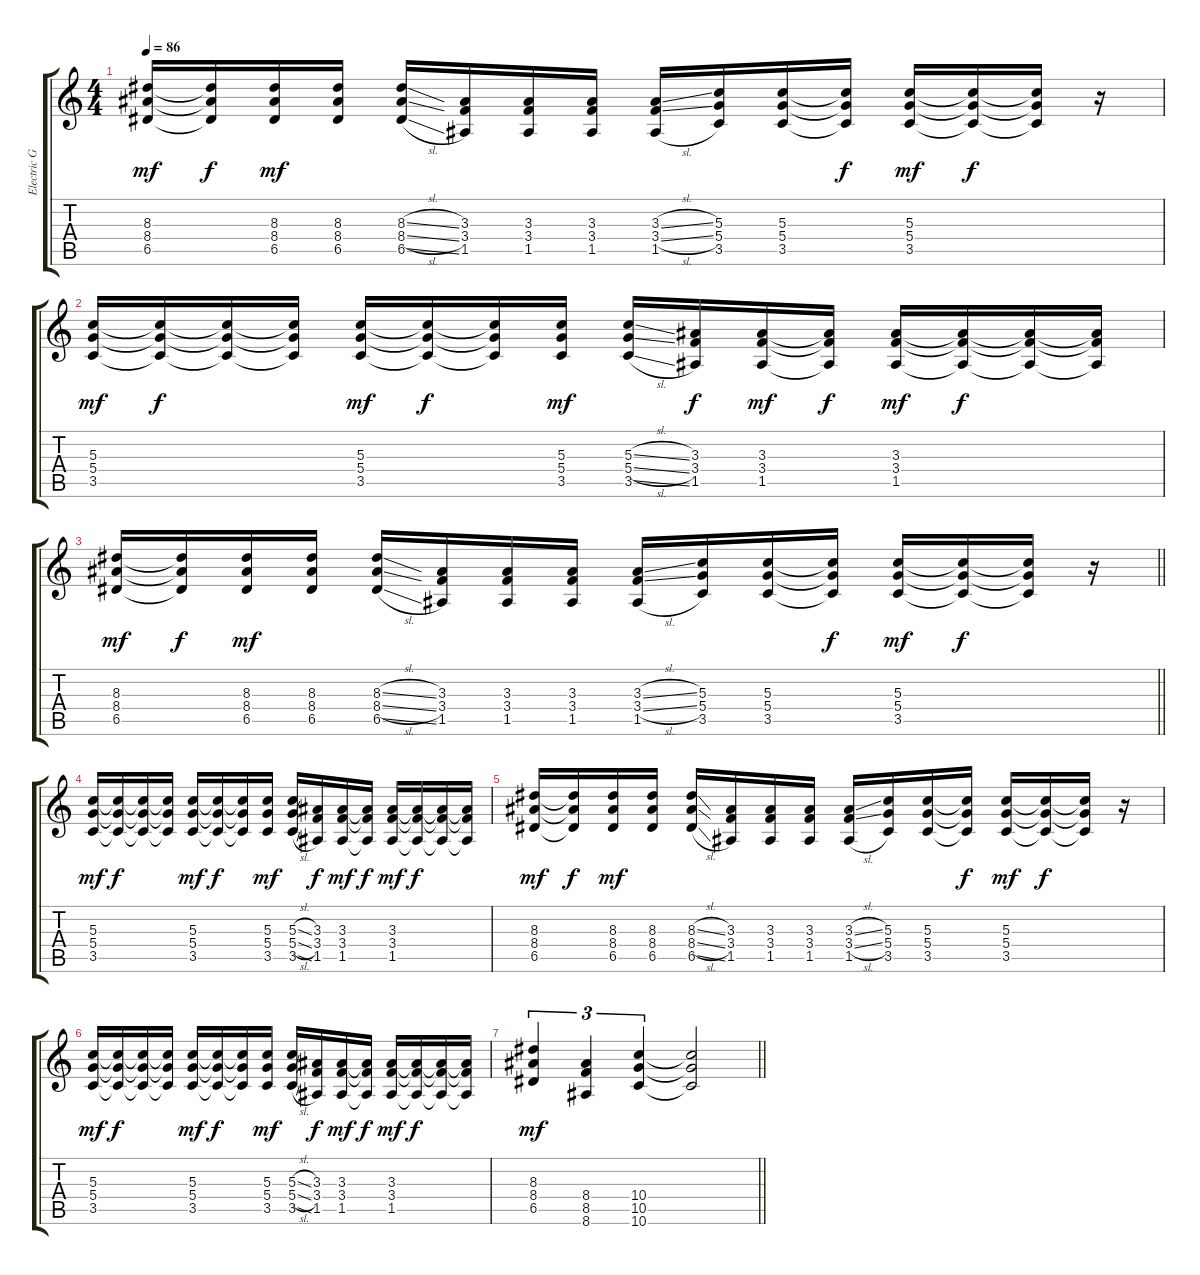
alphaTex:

\track ("Electric Guitar" "Electric G") {instrument distortionguitar}
\staff {score tabs}
\tuning (E4 B3 G3 D3 A2 D2) {hide}
\ts (4 4)
\tempo 86
\clef g2
\ks c
(8.3 8.4 6.5).16{dy mf} (8.3{t} 8.4{t} 6.5{t}).16{dy f} (8.3 8.4 6.5).16{dy mf} (8.3 8.4 6.5).16 (8.3{sl} 8.4{sl} 6.5{sl}).16 (3.3 3.4 1.5).16 (3.3 3.4 1.5).16 (3.3 3.4 1.5).16 (3.3{sl} 3.4{sl} 1.5{h}).16 (5.3 5.4 3.5).16 (5.3 5.4 3.5).16 (5.3{t} 5.4{t} 3.5{t}).16{dy f} (5.3 5.4 3.5).16{dy mf} (5.3{t} 5.4{t} 3.5{t}).16{dy f} (5.3{t} 5.4{t} 3.5{t}).16 r.16 |
(5.3 5.4 3.5).16{dy mf} (5.3{t} 5.4{t} 3.5{t}).16{dy f} (5.3{t} 5.4{t} 3.5{t}).16 (5.3{t} 5.4{t} 3.5{t}).16 (5.3 5.4 3.5).16{dy mf} (5.3{t} 5.4{t} 3.5{t}).16{dy f} (5.3{t} 5.4{t} 3.5{t}).16 (5.3 5.4 3.5).16{dy mf} (5.3{sl} 5.4{sl} 3.5{sl}).16 (3.3 3.4 1.5).16{dy f} (3.3 3.4 1.5).16{dy mf} (3.3{t} 3.4{t} 1.5{t}).16{dy f} (3.3 3.4 1.5).16{dy mf} (3.3{t} 3.4{t} 1.5{t}).16{dy f} (3.3{t} 3.4{t} 1.5{t}).16 (3.3{t} 3.4{t} 1.5{t}).16 |
\barLineRight lightlight
(8.3 8.4 6.5).16{dy mf} (8.3{t} 8.4{t} 6.5{t}).16{dy f} (8.3 8.4 6.5).16{dy mf} (8.3 8.4 6.5).16 (8.3{sl} 8.4{sl} 6.5{sl}).16 (3.3 3.4 1.5).16 (3.3 3.4 1.5).16 (3.3 3.4 1.5).16 (3.3{sl} 3.4{sl} 1.5{h}).16 (5.3 5.4 3.5).16 (5.3 5.4 3.5).16 (5.3{t} 5.4{t} 3.5{t}).16{dy f} (5.3 5.4 3.5).16{dy mf} (5.3{t} 5.4{t} 3.5{t}).16{dy f} (5.3{t} 5.4{t} 3.5{t}).16 r.16 |
(5.3 5.4 3.5).16{dy mf} (5.3{t} 5.4{t} 3.5{t}).16{dy f} (5.3{t} 5.4{t} 3.5{t}).16 (5.3{t} 5.4{t} 3.5{t}).16 (5.3 5.4 3.5).16{dy mf} (5.3{t} 5.4{t} 3.5{t}).16{dy f} (5.3{t} 5.4{t} 3.5{t}).16 (5.3 5.4 3.5).16{dy mf} (5.3{sl} 5.4{sl} 3.5{sl}).16 (3.3 3.4 1.5).16{dy f} (3.3 3.4 1.5).16{dy mf} (3.3{t} 3.4{t} 1.5{t}).16{dy f} (3.3 3.4 1.5).16{dy mf} (3.3{t} 3.4{t} 1.5{t}).16{dy f} (3.3{t} 3.4{t} 1.5{t}).16 (3.3{t} 3.4{t} 1.5{t}).16 |
(8.3 8.4 6.5).16{dy mf} (8.3{t} 8.4{t} 6.5{t}).16{dy f} (8.3 8.4 6.5).16{dy mf} (8.3 8.4 6.5).16 (8.3{sl} 8.4{sl} 6.5{sl}).16 (3.3 3.4 1.5).16 (3.3 3.4 1.5).16 (3.3 3.4 1.5).16 (3.3{sl} 3.4{sl} 1.5{h}).16 (5.3 5.4 3.5).16 (5.3 5.4 3.5).16 (5.3{t} 5.4{t} 3.5{t}).16{dy f} (5.3 5.4 3.5).16{dy mf} (5.3{t} 5.4{t} 3.5{t}).16{dy f} (5.3{t} 5.4{t} 3.5{t}).16 r.16 |
(5.3 5.4 3.5).16{dy mf} (5.3{t} 5.4{t} 3.5{t}).16{dy f} (5.3{t} 5.4{t} 3.5{t}).16 (5.3{t} 5.4{t} 3.5{t}).16 (5.3 5.4 3.5).16{dy mf} (5.3{t} 5.4{t} 3.5{t}).16{dy f} (5.3{t} 5.4{t} 3.5{t}).16 (5.3 5.4 3.5).16{dy mf} (5.3{sl} 5.4{sl} 3.5{sl}).16 (3.3 3.4 1.5).16{dy f} (3.3 3.4 1.5).16{dy mf} (3.3{t} 3.4{t} 1.5{t}).16{dy f} (3.3 3.4 1.5).16{dy mf} (3.3{t} 3.4{t} 1.5{t}).16{dy f} (3.3{t} 3.4{t} 1.5{t}).16 (3.3{t} 3.4{t} 1.5{t}).16 |
\barLineRight lightlight
(8.3 8.4 6.5).4{tu (3 2) dy mf} (8.4 8.5 8.6).4{tu (3 2)} (10.4 10.5 10.6).4{tu (3 2)} (10.4{t} 10.5{t} 10.6{t}).2
